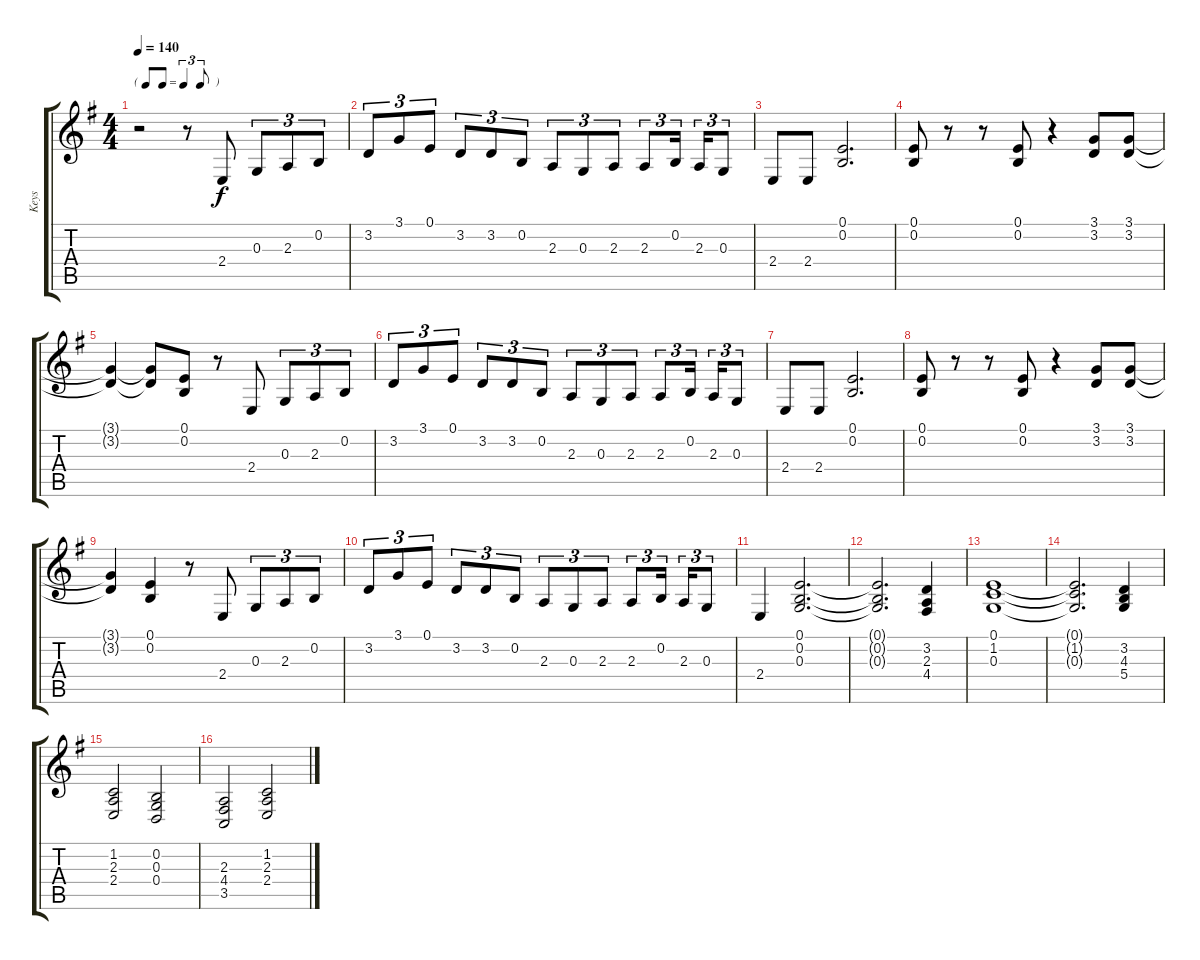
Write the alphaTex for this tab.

\track ("Keys" "Keys") {instrument churchorgan}
\staff {score tabs}
\tuning (E4 B3 G3 D3 A2 E2) {hide}
\ts (4 4)
\tf triplet8th
\tempo 140
\clef g2
\ks eminor
r.2{dy f instrument churchorgan} r.8 2.4.8 0.3.8{tu (3 2)} 2.3.8{tu (3 2)} 0.2.8{tu (3 2)} |
3.2.8{tu (3 2)} 3.1.8{tu (3 2)} 0.1.8{tu (3 2)} 3.2.8{tu (3 2)} 3.2.8{tu (3 2)} 0.2.8{tu (3 2)} 2.3.8{tu (3 2)} 0.3.8{tu (3 2)} 2.3.8{tu (3 2)} 2.3.8{tu (3 2)} 0.2.16{tu (3 2)} 2.3.16{tu (3 2)} 0.3.8{tu (3 2)} |
2.4.8 2.4.8 (0.1 0.2).2{d} |
(0.1 0.2).8 r.8 r.8 (0.1 0.2).8 r.4 (3.1 3.2).8 (3.1 3.2).8 |
(3.1{t} 3.2{t}).4 (3.1{t} 3.2{t}).8 (0.1 0.2).8 r.8 2.4.8 0.3.8{tu (3 2)} 2.3.8{tu (3 2)} 0.2.8{tu (3 2)} |
3.2.8{tu (3 2)} 3.1.8{tu (3 2)} 0.1.8{tu (3 2)} 3.2.8{tu (3 2)} 3.2.8{tu (3 2)} 0.2.8{tu (3 2)} 2.3.8{tu (3 2)} 0.3.8{tu (3 2)} 2.3.8{tu (3 2)} 2.3.8{tu (3 2)} 0.2.16{tu (3 2)} 2.3.16{tu (3 2)} 0.3.8{tu (3 2)} |
2.4.8 2.4.8 (0.1 0.2).2{d} |
(0.1 0.2).8 r.8 r.8 (0.1 0.2).8 r.4 (3.1 3.2).8 (3.1 3.2).8 |
(3.1{t} 3.2{t}).4 (0.1 0.2).4 r.8 2.4.8 0.3.8{tu (3 2)} 2.3.8{tu (3 2)} 0.2.8{tu (3 2)} |
3.2.8{tu (3 2)} 3.1.8{tu (3 2)} 0.1.8{tu (3 2)} 3.2.8{tu (3 2)} 3.2.8{tu (3 2)} 0.2.8{tu (3 2)} 2.3.8{tu (3 2)} 0.3.8{tu (3 2)} 2.3.8{tu (3 2)} 2.3.8{tu (3 2)} 0.2.16{tu (3 2)} 2.3.16{tu (3 2)} 0.3.8{tu (3 2)} |
2.4.4 (0.1 0.2 0.3).2{d} |
(0.1{t} 0.2{t} 0.3{t}).2{d} (3.2 2.3 4.4).4 |
(0.1 1.2 0.3).1 |
(0.1{t} 1.2{t} 0.3{t}).2{d} (3.2 4.3 5.4).4 |
(1.2 2.3 2.4).2 (0.2 0.3 0.4).2 |
(2.3 4.4 3.5).2 (1.2 2.3 2.4).2
